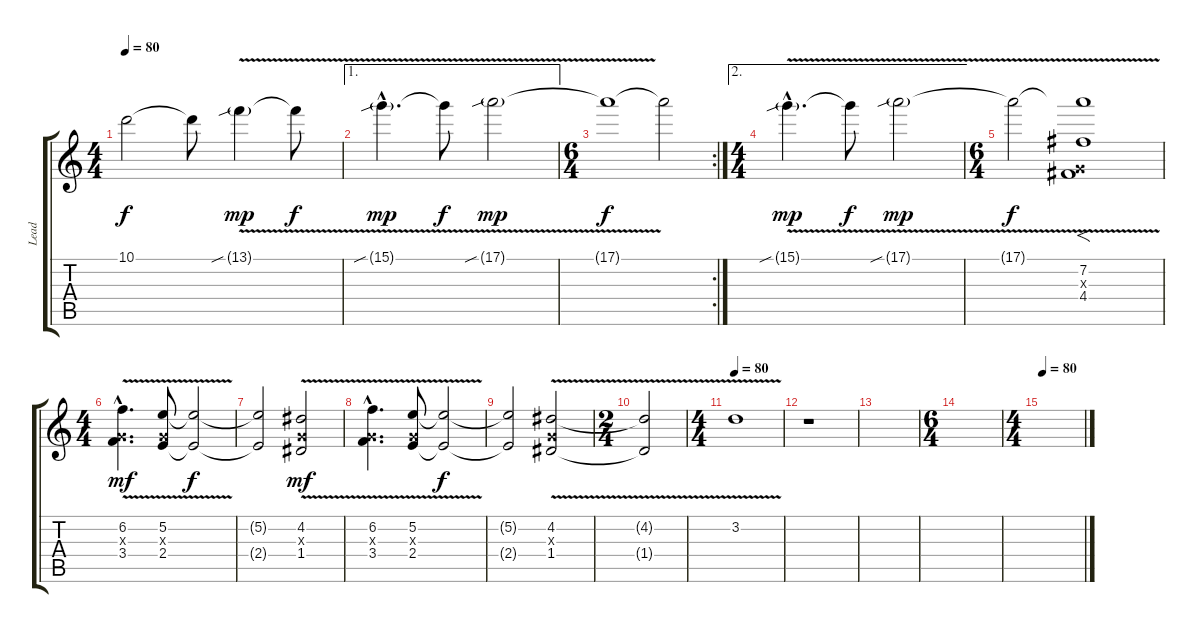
\track ("Lead" "Lead") {instrument distortionguitar}
\staff {score tabs}
\tuning (E4 B3 G3 D3 A2 D2) {hide}
\ts (4 4)
\tempo 80
\clef g2
\ks c
10.1{t}.2{dy f} 10.1{t}.8 13.1{v sib g}.4{dy mp} 13.1{t}.8{dy f} |
\ae 1
15.1{v sib g hac}.4{d dy mp} 15.1{t}.8{dy f} 17.1{v sib g}.2{dy mp} |
\rc 2
\ts (6 4)
17.1{t}.1{dy f volume 0} 17.1{t}.2 |
\ae 2
\ts (4 4)
15.1{v sib g hac}.4{d dy mp} 15.1{t}.8{dy f} 17.1{v sib g}.2{dy mp} |
\ts (6 4)
17.1{t}.2{dy f volume 0} (17.1{t} 7.2{v} 0.3{x} 4.4).1{f volume 13} |
\ts (4 4)
(6.2{v hac} 0.3{hac x} 3.4{hac}).4{d dy mf} (5.2{v} 0.3{x} 2.4).8 (5.2{t} 2.4{t}).2{dy f} |
(5.2{t} 2.4{t}).2 (4.2{v} 0.3{x} 1.4).2{dy mf} |
(6.2{v hac} 0.3{hac x} 3.4{hac}).4{d} (5.2{v} 0.3{x} 2.4).8 (5.2{t} 2.4{t}).2{dy f} |
(5.2{t} 2.4{t}).2 (4.2{v} 0.3{x} 1.4).2 |
\ts (2 4)
(4.2{t} 1.4{t}).2 |
\ts (4 4)
\tempo 80
3.2{v}.1{volume 0} |
r.1 |
|
\ts (6 4)
|
\ts (4 4)
\tempo 80
